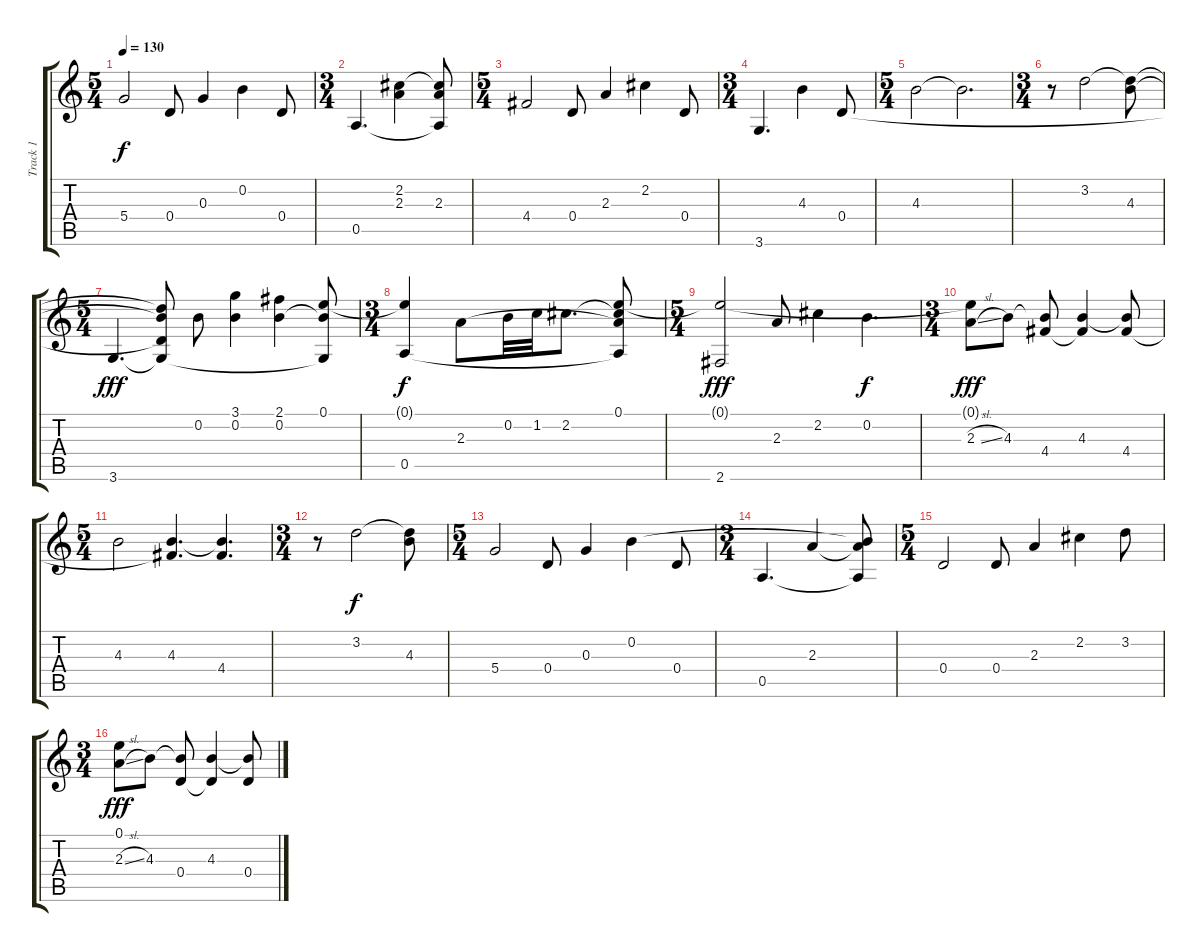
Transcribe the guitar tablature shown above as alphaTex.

\track ("Track 1" "Track 1") {instrument acousticguitarsteel}
\staff {score tabs}
\tuning (E4 B3 G3 D3 A2 E2) {hide}
\ts (5 4)
\tempo 130
\clef g2
\ks c
5.4.2{dy f} 0.4.8 0.3.4 0.2.4 0.4.8 |
\ts (3 4)
0.5.4{d} (2.2 2.3).4 (2.2{t} 2.3 0.5{t}).8 |
\ts (5 4)
4.4.2 0.4.8 2.3.4 2.2.4 0.4.8 |
\ts (3 4)
3.6.4{d} 4.3.4 0.4.8 |
\ts (5 4)
4.3.2 4.3{t}.2{d} |
\ts (3 4)
r.8 3.2.2 (3.2{t} 4.3).8 |
\ts (5 4)
3.6.4{d dy fff} (3.2{t} 4.3{t} 0.4{t} 3.6{t}).8 0.2.8 (3.1 0.2).4 (2.1 0.2).4 (0.1 0.2{t} 3.6{t}).8 |
\ts (3 4)
(0.1{t} 0.5).4{dy f} 2.3.8 0.2.32 1.2.32 2.2.8{d} (0.1 2.2{t} 2.3{t} 0.5{t}).8 |
\ts (5 4)
(0.1{t} 2.6).2{dy fff} 2.3.8 2.2.4 0.2.4{d dy f} |
\ts (3 4)
(0.1{t} 2.3{sl}).8{dy fff} 4.3.8 (4.3{t} 4.4).8 (4.3 4.4{t}).4 (4.3{t} 4.4).8 |
\ts (5 4)
4.3.2 (4.3 4.4{t}).4{d} (4.3{t} 4.4).4{d} |
\ts (3 4)
r.8 3.2.2{dy f} (3.2{t} 4.3).8 |
\ts (5 4)
5.4.2 0.4.8 0.3.4 0.2.4 0.4.8 |
\ts (3 4)
0.5.4{d} 2.3.4 (0.2{t} 2.3{t} 0.5{t}).8 |
\ts (5 4)
0.4.2 0.4.8 2.3.4 2.2.4 3.2.8 |
\ts (3 4)
(0.1 2.3{sl}).8{dy fff} 4.3.8 (4.3{t} 0.4).8 (4.3 0.4{t}).4 (4.3{t} 0.4).8
